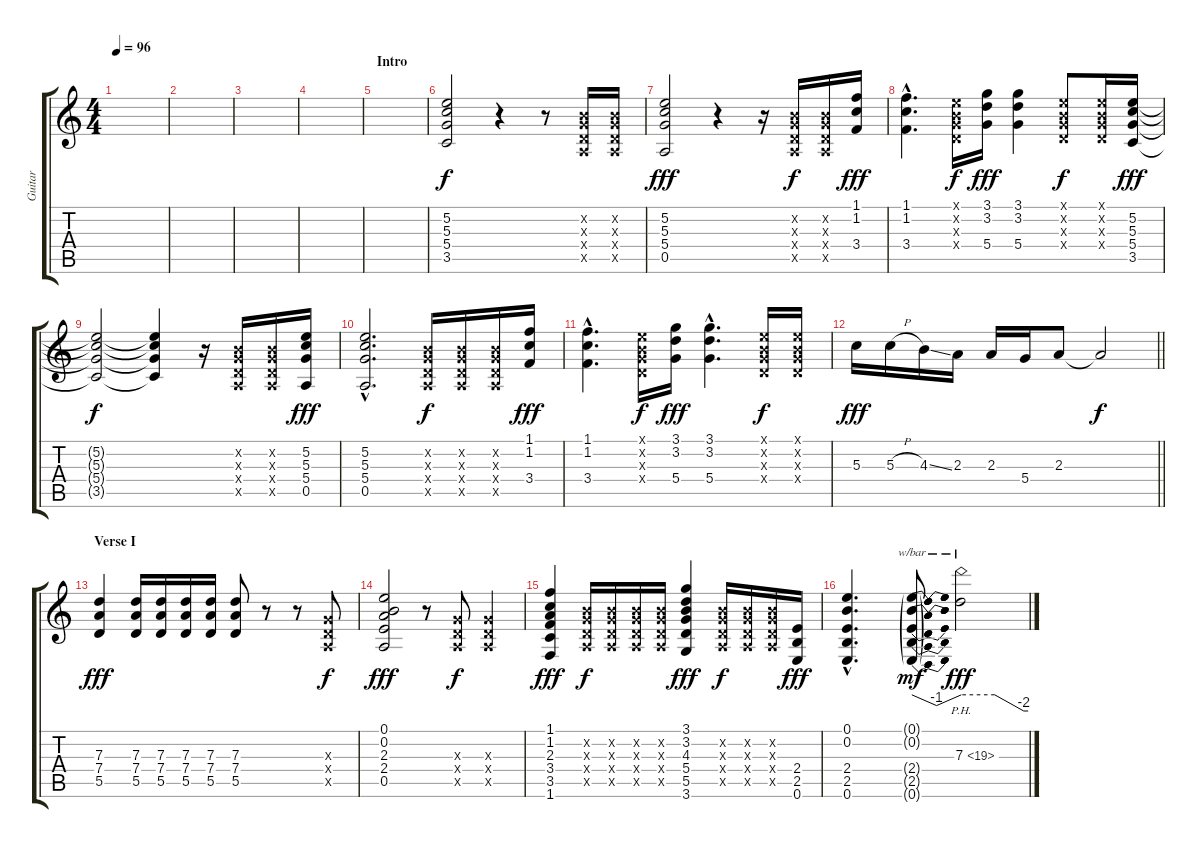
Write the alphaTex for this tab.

\track ("Guitar" "Guitar") {instrument distortionguitar}
\staff {score tabs}
\tuning (E4 B3 G3 D3 A2 E2) {hide}
\ts (4 4)
\tempo 96
\clef g2
\ks c
|
|
|
|
\section ("" "Intro")
|
(5.2 5.3 5.4 3.5).2 r.4 r.8 (0.2{x} 0.3{x} 0.4{x} 0.5{x}).16{dy f} (0.2{x} 0.3{x} 0.4{x} 0.5{x}).16 |
(5.2 5.3 5.4 0.5).2{dy fff} r.4 r.16 (0.2{x} 0.3{x} 0.4{x} 0.5{x}).16{dy f} (0.2{x} 0.3{x} 0.4{x} 0.5{x}).16 (1.1 1.2 3.4).16{dy fff} |
(1.1{hac} 1.2{hac} 3.4{hac}).4{d} (0.1{x} 0.2{x} 0.3{x} 0.4{x}).16{dy f} (3.1 3.2 5.4).16{dy fff} (3.1 3.2 5.4).4 (0.1{x} 0.2{x} 0.3{x} 0.4{x}).8{dy f} (0.1{x} 0.2{x} 0.3{x} 0.4{x}).16 (5.2 5.3 5.4 3.5).16{dy fff} |
(5.2{t} 5.3{t} 5.4{t} 3.5{t}).2{dy f} (5.2{t} 5.3{t} 5.4{t} 3.5{t}).4 r.16 (0.2{x} 0.3{x} 0.4{x} 0.5{x}).16 (0.2{x} 0.3{x} 0.4{x} 0.5{x}).16 (5.2 5.3 5.4 0.5).16{dy fff} |
(5.2{hac} 5.3{hac} 5.4{hac} 0.5{hac}).2{d} (0.2{x} 0.3{x} 0.4{x} 0.5{x}).16{dy f} (0.2{x} 0.3{x} 0.4{x} 0.5{x}).16 (0.2{x} 0.3{x} 0.4{x} 0.5{x}).16 (1.1 1.2 3.4).16{dy fff} |
(1.1{hac} 1.2{hac} 3.4{hac}).4{d} (0.1{x} 0.2{x} 0.3{x} 0.4{x}).16{dy f} (3.1 3.2 5.4).16{dy fff} (3.1{hac} 3.2{hac} 5.4{hac}).4{d} (0.1{x} 0.2{x} 0.3{x} 0.4{x}).16{dy f} (0.1{x} 0.2{x} 0.3{x} 0.4{x}).16 |
\barLineRight lightlight
5.3.16{dy fff} 5.3{h}.16 4.3{ss}.16 2.3.16 2.3.16 5.4.16 2.3.8 2.3{t}.2{dy f} |
\section ("" "Verse I")
(7.3 7.4 5.5).4{dy fff} (7.3 7.4 5.5).16 (7.3 7.4 5.5).16 (7.3 7.4 5.5).16 (7.3 7.4 5.5).16 (7.3 7.4 5.5).8 r.8 r.8 (0.3{x} 0.4{x} 0.5{x}).8{dy f} |
(0.1 0.2 2.3 2.4 0.5).2{dy fff} r.8 (0.3{x} 0.4{x} 0.5{x}).8{dy f} (0.3{x} 0.4{x} 0.5{x}).4 |
(1.1 1.2 2.3 3.4 3.5 1.6).4{dy fff} (0.2{x} 0.3{x} 0.4{x} 0.5{x}).16{dy f} (0.2{x} 0.3{x} 0.4{x} 0.5{x}).16 (0.2{x} 0.3{x} 0.4{x} 0.5{x}).16 (0.2{x} 0.3{x} 0.4{x} 0.5{x}).16 (3.1 3.2 4.3 5.4 5.5 3.6).4{dy fff} (0.2{x} 0.3{x} 0.4{x} 0.5{x}).16{dy f} (0.2{x} 0.3{x} 0.4{x} 0.5{x}).16 (0.2{x} 0.3{x} 0.4{x} 0.5{x}).16 (2.4 2.5 0.6).16{dy fff} |
(0.1{hac} 0.2{hac} 2.4{hac} 2.5{hac} 0.6{hac}).4{d} (0.1{g} 0.2{g} 2.4{g} 2.5{g} 0.6{g}).8{tbe (dip default 0 0 30 -4 60 0) dy mf} 7.3{ph 12}.2{tbe (custom default 0 0 30 0 56 -8 60 -8) dy fff}
